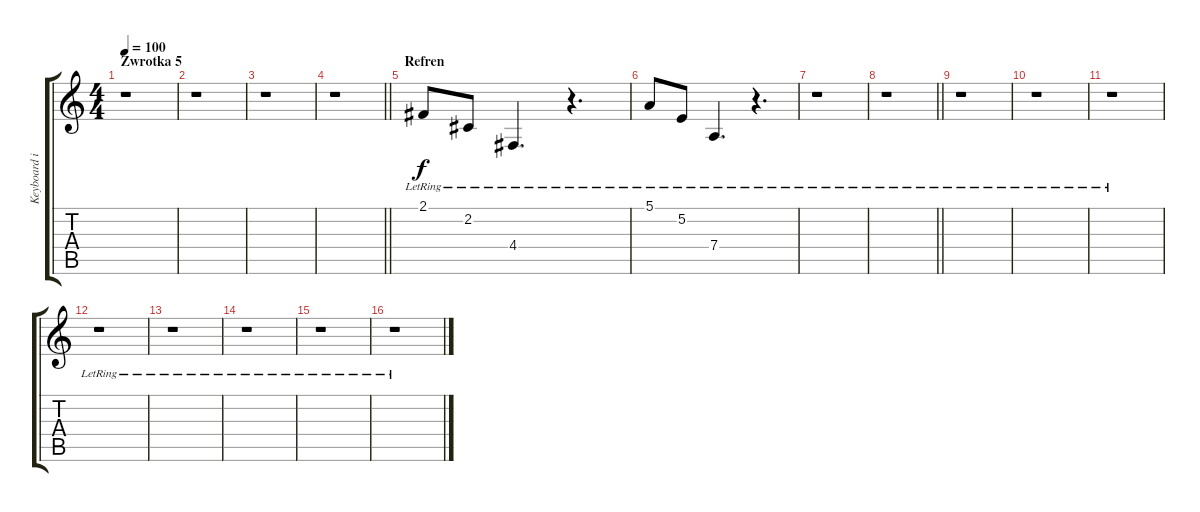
\track ("Keyboard i Gitara" "Keyboard i") {instrument fx3crystal}
\staff {score tabs}
\tuning (E4 B3 G3 D3 A2 E2) {hide}
\ts (4 4)
\section ("" "Zwrotka 5")
\tempo 100
\clef g2
\ks c
r.1{dy f} |
r.1 |
r.1 |
\barLineRight lightlight
r.1 |
\section ("" "Refren")
2.1{lr}.8{volume 10 instrument electricguitarclean} 2.2{lr}.8 4.4{lr}.4{d} r.4{d} |
5.1{lr}.8 5.2{lr}.8 7.4{lr}.4{d} r.4{d} |
r.1 |
\barLineRight lightlight
r.1 |
r.1 |
r.1 |
r.1 |
r.1 |
r.1 |
r.1 |
r.1 |
r.1
